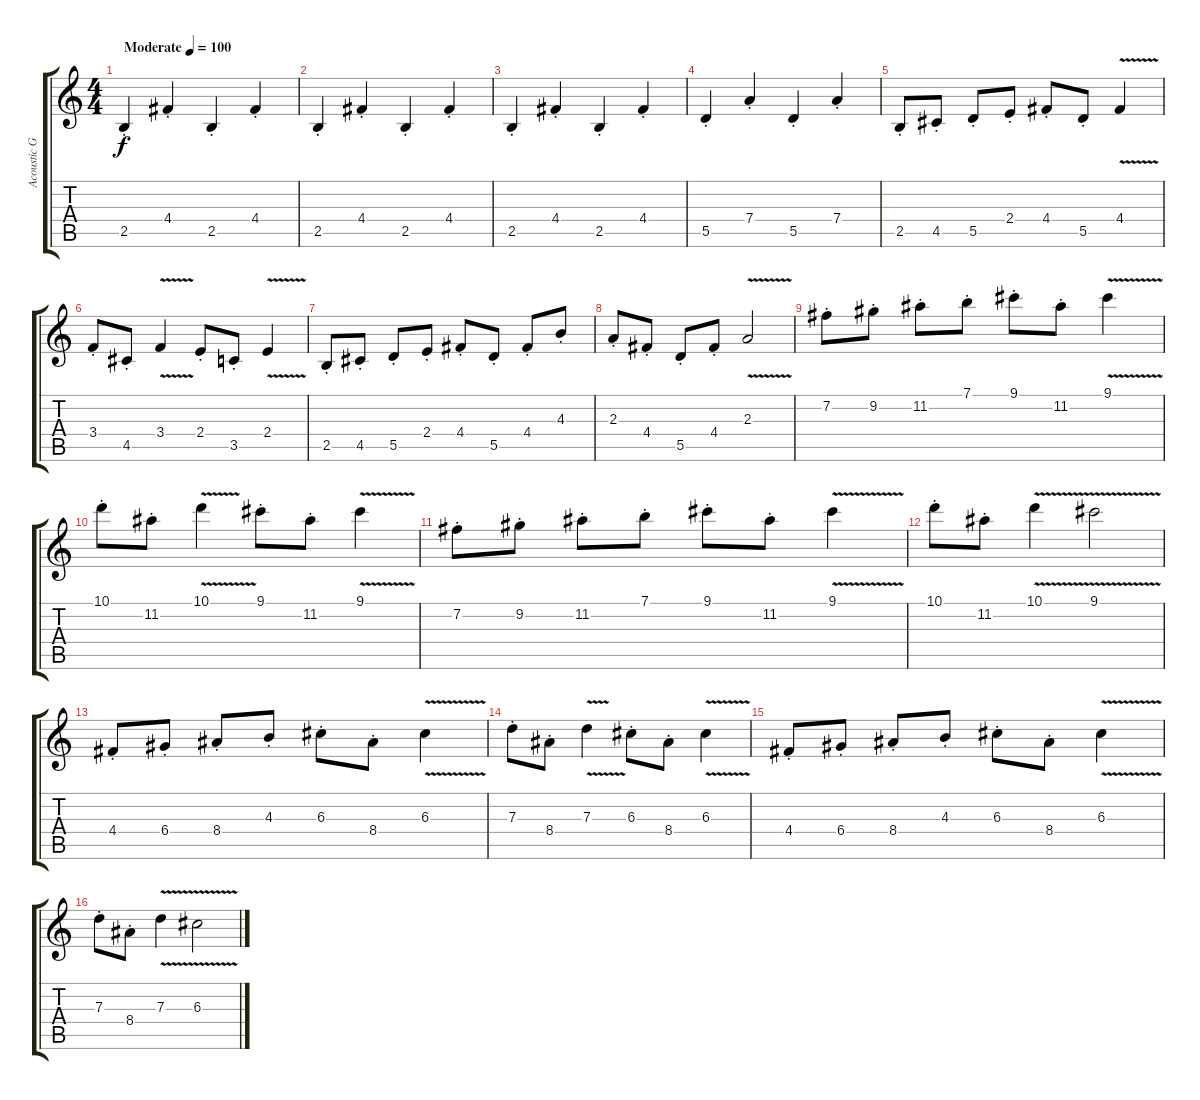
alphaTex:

\track ("Acoustic Guitar" "Acoustic G") {instrument acousticguitarsteel}
\staff {score tabs}
\tuning (E4 B3 G3 D3 A2 E2) {hide}
\ts (4 4)
\tempo (100 "Moderate")
\clef g2
\ks c
2.5{st}.4{dy f instrument acousticguitarsteel} 4.4{st}.4 2.5{st}.4 4.4{st}.4 |
2.5{st}.4 4.4{st}.4 2.5{st}.4 4.4{st}.4 |
2.5{st}.4 4.4{st}.4 2.5{st}.4 4.4{st}.4 |
5.5{st}.4 7.4{st}.4 5.5{st}.4 7.4{st}.4 |
2.5{st}.8 4.5{st}.8 5.5{st}.8 2.4{st}.8 4.4{st}.8 5.5{st}.8 4.4{v}.4 |
3.4{st}.8 4.5{st}.8 3.4{v}.4 2.4{st}.8 3.5{st}.8 2.4{v}.4 |
2.5{st}.8 4.5{st}.8 5.5{st}.8 2.4{st}.8 4.4{st}.8 5.5{st}.8 4.4{st}.8 4.3{st}.8 |
2.3{st}.8 4.4{st}.8 5.5{st}.8 4.4{st}.8 2.3{v}.2 |
7.2{st}.8 9.2{st}.8 11.2{st}.8 7.1{st}.8 9.1{st}.8 11.2{st}.8 9.1{v}.4 |
10.1{st}.8 11.2{st}.8 10.1{v}.4 9.1{st}.8 11.2{st}.8 9.1{v}.4 |
7.2{st}.8 9.2{st}.8 11.2{st}.8 7.1{st}.8 9.1{st}.8 11.2{st}.8 9.1{v}.4 |
10.1{st}.8 11.2{st}.8 10.1{v}.4 9.1{v}.2 |
4.4{st}.8 6.4{st}.8 8.4{st}.8 4.3{st}.8 6.3{st}.8 8.4{st}.8 6.3{v}.4 |
7.3{st}.8 8.4{st}.8 7.3{v}.4 6.3{st}.8 8.4{st}.8 6.3{v}.4 |
4.4{st}.8 6.4{st}.8 8.4{st}.8 4.3{st}.8 6.3{st}.8 8.4{st}.8 6.3{v}.4 |
7.3{st}.8 8.4{st}.8 7.3{v}.4 6.3{v}.2
